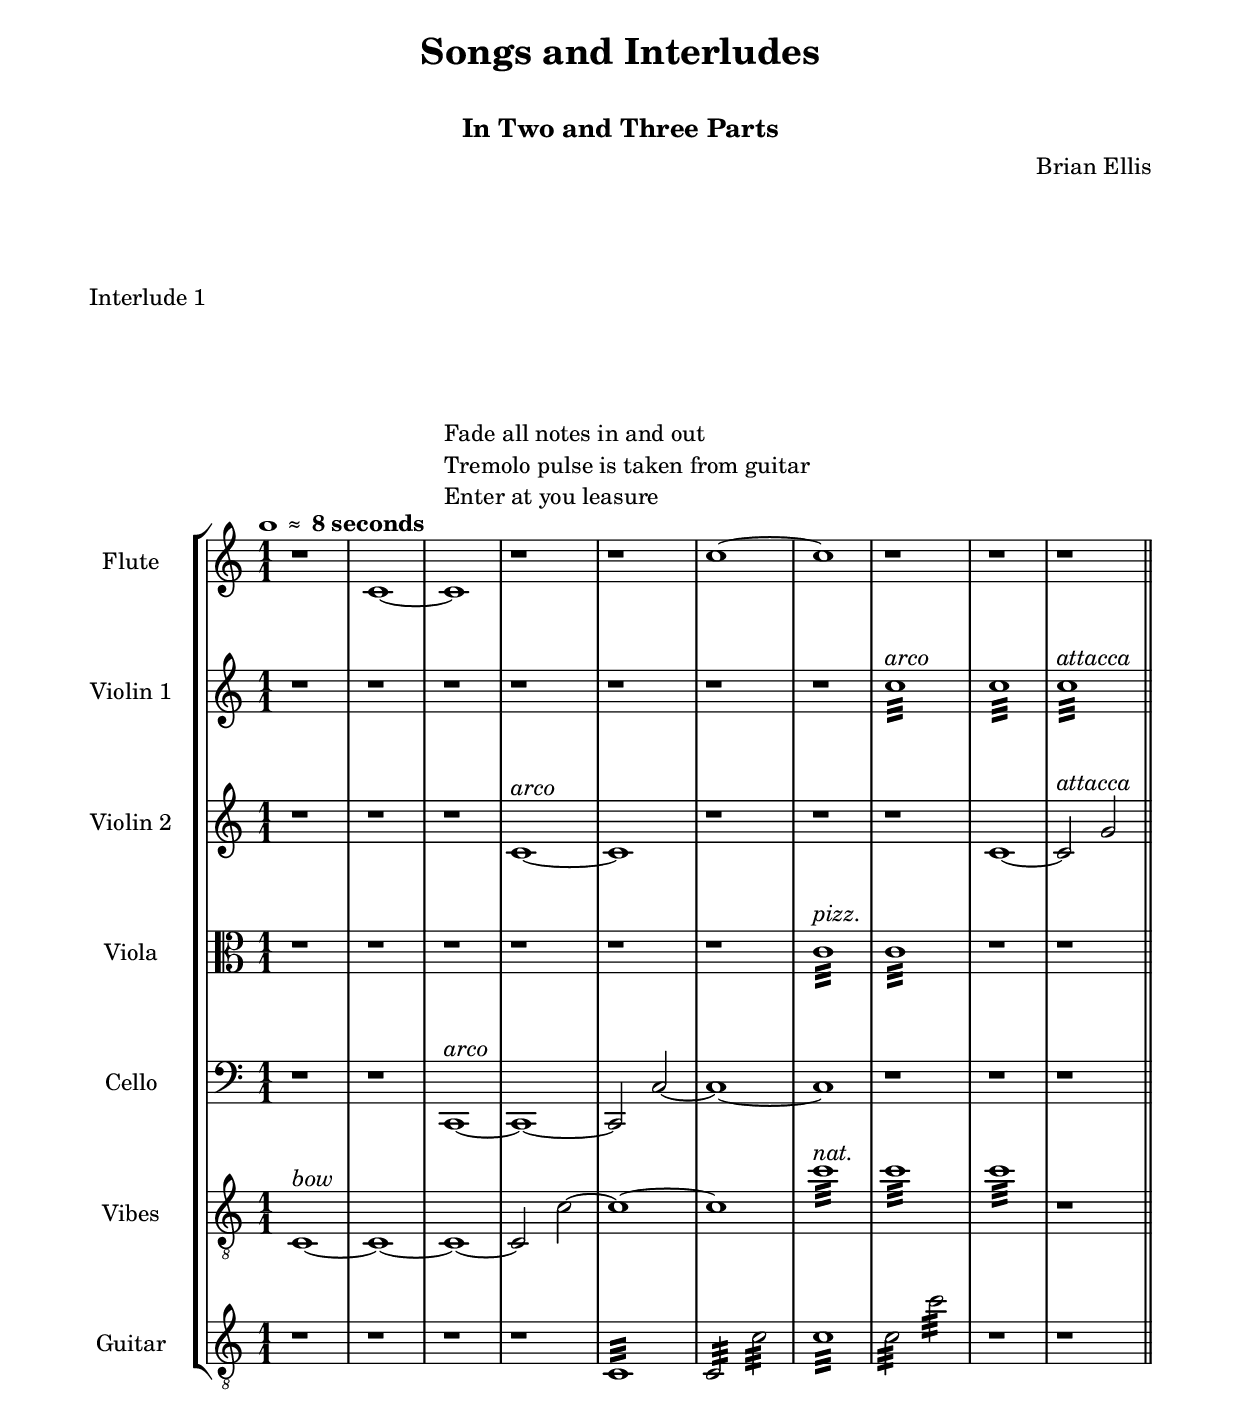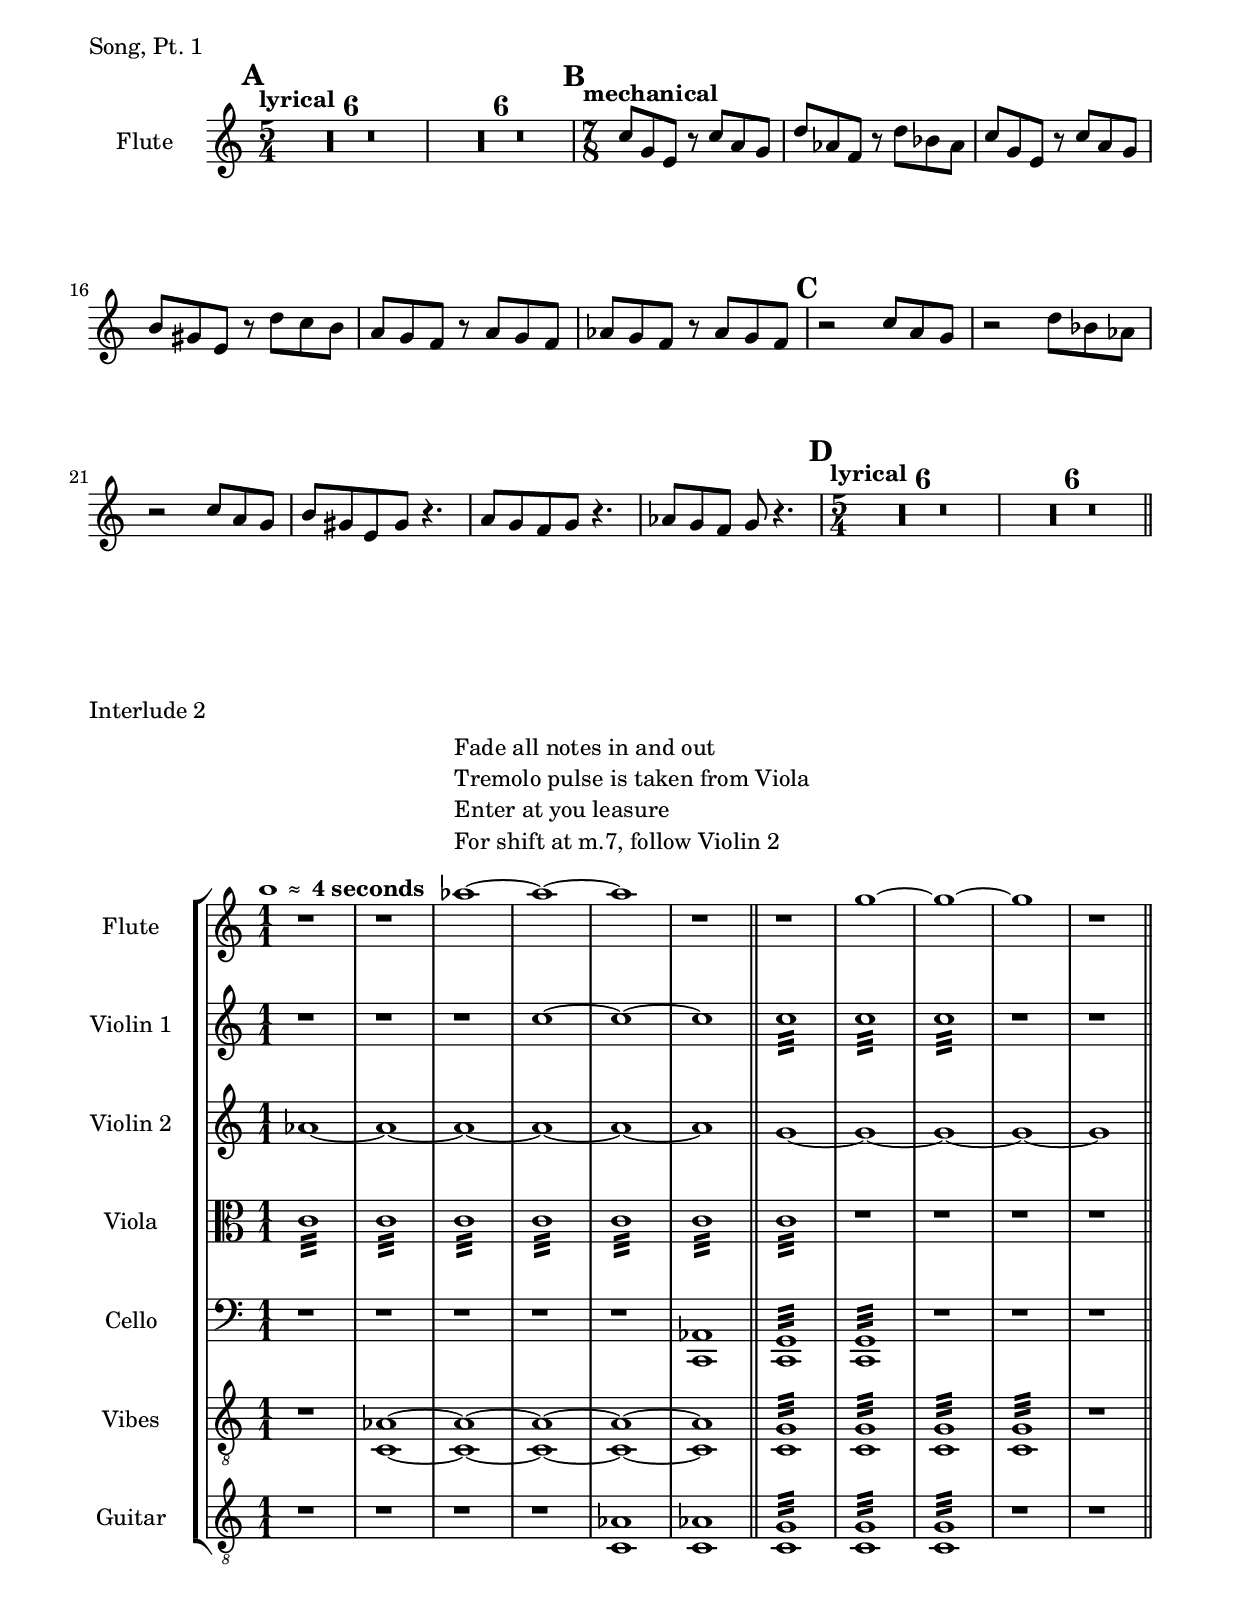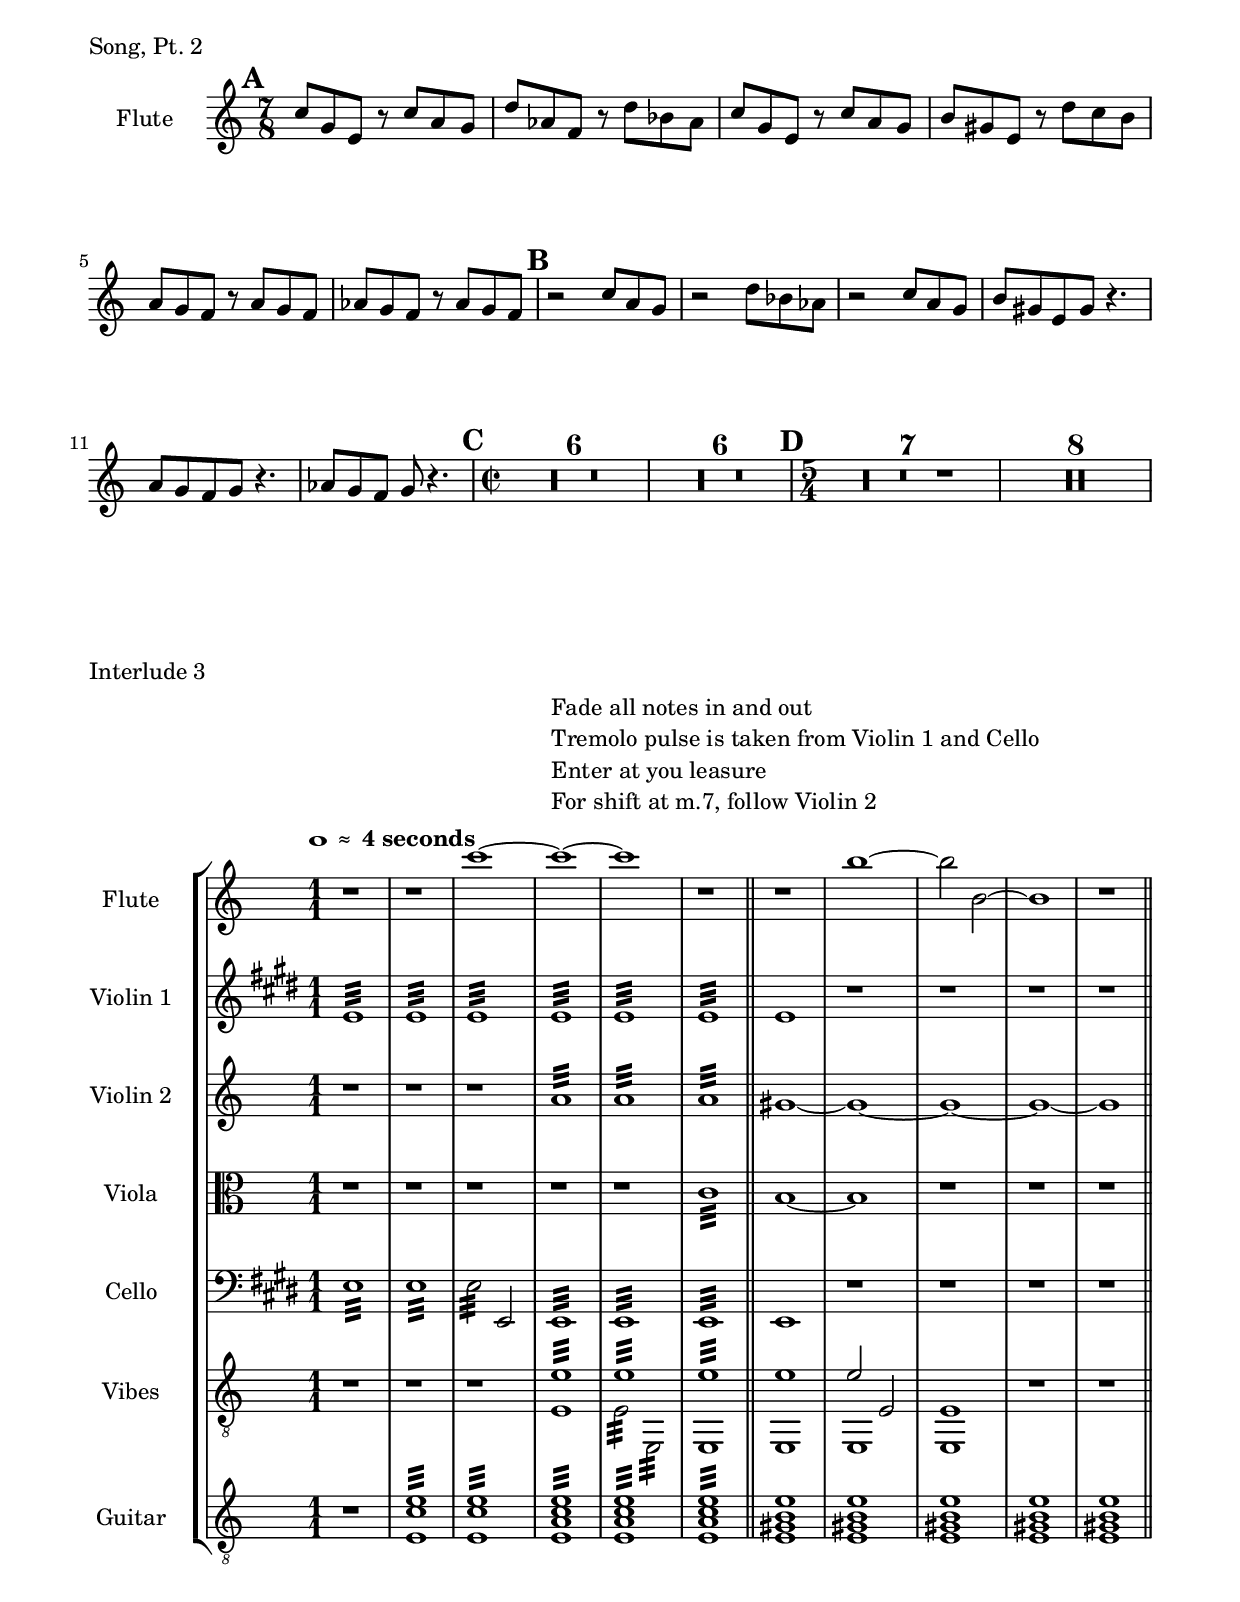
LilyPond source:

\version "2.18.2"


\paper{
  indent = 2\cm
  left-margin = 1.5\cm
  right-margin = 1.5\cm
  top-margin = 2\cm
  bottom-margin = 1.5\cm
  ragged-last-bottom = ##f
  print-page-number = ##f
}

\header{
title = "Songs and Interludes"
subtitle = \markup{\column{"   " "In Two and Three Parts"}}
composer =  \markup{\column{"   " "Brian Ellis" "  " "  " " "}}
piece = ""
insturment = "Flute"
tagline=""
}


#(set-global-staff-size 20)

\version "2.18.2"
		

\score{
\header{
piece ="Interlude 1"
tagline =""
}
\new StaffGroup <<
%=========================================================================
\new Staff \with {
  instrumentName = #"Flute"
  shortInstrumentName = #""
  midiInstrument = "Violin"
}{
	\relative c' {
\compressFullBarRests
	\key c \major
	\time 1/1
	\tempo \markup
	{\concat{ \smaller \general-align #Y #DOWN \note #"1" #1 " ≈ " "8 seconds"}}
	r1
	c1 ~c 

	^\markup{\column {"  " 
	"Fade all notes in and out"
	"Tremolo pulse is taken from guitar"
	"Enter at you leasure"
	"  "
	}}

	r1 r1
	c'1~ c1 r1 r1 r1
	\bar "||"
	
	}	
}
%=========================================================================
\new Staff \with {
  instrumentName = #"Violin 1"
  shortInstrumentName = #""
  midiInstrument = "Violin"
}{
	\relative c'' {
\compressFullBarRests
	\key c \major
	r1 r1 r1 r1 r1 r1 r1 c:32^\markup{\italic{arco}}
	 c: c: ^\markup{\italic{attacca}}

	}	
}
%=========================================================================

\new Staff \with {
  instrumentName = #"Violin 2"
  shortInstrumentName = #""
  midiInstrument = "Violin"
}{
	
	\relative c' {
	r1 r1 r1 c1^\markup{\italic{arco}} ~c r r r c1~
	c2 ^\markup{\italic{attacca}} 
	g' 

	}	
}

%=========================================================================

\new Staff \with {
  instrumentName = #"Viola"
  shortInstrumentName = #""
  midiInstrument = "Violin"
}{
	
	\relative c' {
\compressFullBarRests
	\clef "alto"
	r1 r1 r1 r1 r1 r1 c1:32^\markup{\italic{pizz.}} c: r1 r1
	}	
}

%=========================================================================

\new Staff \with {
  instrumentName = #"Cello"
  shortInstrumentName = #""
  midiInstrument = "Cello"
}{
	
	\relative c {
	\clef "bass"
	r1 r1 c,1^\markup{\italic{arco}} ~ c ~ c2 c' ~ c1 ~ c1 r1 r1 r1
	}	
}

%=========================================================================
\new Staff \with {
  instrumentName = #"Vibes"
  shortInstrumentName = #""
  midiInstrument = "vibraphone"
}{
	\relative c {
	\key c \major
	\clef "treble_8"
	c1^\markup{\italic{bow}} ~ c1 ~  c ~ c2 c' ~ c1 ~ c 
	c':32^\markup{\italic{nat.}} c: c: r1
	}	
}%=========================================================================
\new Staff \with {
  instrumentName = #"Guitar"
  shortInstrumentName = #""
  midiInstrument = "vibraphone"
}{
	\relative c {
	\key c \major
	\clef "treble_8"
	r1 r1 r1 r1 c1:32 c2:32 c'2: c1:32 c2: c'2: r1 r1

	}	
}
>>
\midi {}
  \layout {
  }
}





\pageBreak


fluteSongOne = \relative c'' {
\compressFullBarRests
	\key c \major
	\clef "treble"
\mark \default

\tempo "lyrical"
	\time 5/4
	R1*5/4*6
	R1*5/4*6

\mark \default
\tempo "mechanical"

	\time 7/8
	c8 [g e] r c'[ a g]
	d' [aes f] r d'[ bes aes]
	c [g e] r c' [a g]
	b[ gis e] r d'[ c b]
	a[ g f] r a [g f]
	aes[ g f] r aes[ g f]

\mark \default
	r2 c'8[ a g]
	r2 d'8[ bes aes]
	r2 c8 [a g]
	b8[ gis e gis] r4.
	a8[ g f g] r4.
	aes8[ g f] g r4.

\mark \default

\tempo "lyrical"
	\time 5/4
	R1*5/4*6
	R1*5/4*6

\bar "||"
	}	


	

\score{
\header{
piece ="Song, Pt. 1"
composer = "Brian Ellis"
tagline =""
}
\new Staff \with {
  instrumentName = #"Flute"
  shortInstrumentName = #""
  midiInstrument = "Violin"
}{
	\fluteSongOne
}
\layout{}
}


\version "2.18.2"
		

\score{
\header{
piece ="Interlude 2"
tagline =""
}
\new StaffGroup <<
%=========================================================================
\new Staff \with {
  instrumentName = #"Flute"
  shortInstrumentName = #""
  midiInstrument = "Violin"
}{
	\relative c' {
\compressFullBarRests
	\key c \major
	\time 1/1
	\tempo \markup
	{\concat{ \smaller \general-align #Y #DOWN \note #"1" #1 " ≈ " "4 seconds"}}
	r1 r1
	aes''1
	
	^\markup{\column {"  " 
	"Fade all notes in and out"
	"Tremolo pulse is taken from Viola"
	"Enter at you leasure"
	"For shift at m.7, follow Violin 2"
	"  "
	}}
	
	~aes ~ aes r
	r g ~ g ~ g r
	\bar "||"
	
	}	
}
%=========================================================================
\new Staff \with {
  instrumentName = #"Violin 1"
  shortInstrumentName = #""
  midiInstrument = "Violin"
}{
	\relative c'' {
\compressFullBarRests
	\key c \major
	r1 r1 r1 c1 ~ c ~ c c:32 c: c: r r
	}	
}
%=========================================================================

\new Staff \with {
  instrumentName = #"Violin 2"
  shortInstrumentName = #""
  midiInstrument = "Violin"
}{
	
	\relative c' {
	aes'1 ~ aes~ aes~ aes~ aes~ aes \bar"||" g ~ g ~ g ~ g ~ g

	}	
}

%=========================================================================

\new Staff \with {
  instrumentName = #"Viola"
  shortInstrumentName = #""
  midiInstrument = "Violin"
}{
	
	\relative c' {
\compressFullBarRests
	\clef "alto"
	c:32 c: c: c: c: c: 
	c: r r r r1

	}	
}

%=========================================================================

\new Staff \with {
  instrumentName = #"Cello"
  shortInstrumentName = #""
  midiInstrument = "Cello"
}{
	
	\relative c {
	\clef "bass"
	r1 r1 r1 r1 r1 <c, aes'>
	<c g'>:32 <c g'>:32 r r r
	}	
}

%=========================================================================
\new Staff \with {
  instrumentName = #"Vibes"
  shortInstrumentName = #""
  midiInstrument = "vibraphone"
}{
	\relative c {
	\key c \major
	\clef "treble_8"
	r1 <c aes'> ~ <c aes'> ~ <c aes'> ~ <c aes'> ~ <c aes'>
	<c g'>:32 <c g'>:32 <c g'>:32 <c g'>:32 r1
	}	
}%=========================================================================
\new Staff \with {
  instrumentName = #"Guitar"
  shortInstrumentName = #""
  midiInstrument = "vibraphone"
}{
	\relative c {
	\key c \major
	\clef "treble_8"
	r1 r1 r1 r1 <c aes'> <c aes'> <c g'>:32 <c g'>: <c g'>: r r
	}	
}
>>
\midi {}
\layout{}
}





\pageBreak


fluteSongTwo = \relative c'' {
\compressFullBarRests
	\key c \major
	\clef "treble"
\mark \default
	\time 7/8
	c8 [g e] r c'[ a g]
	d' [aes f] r d'[ bes aes]
	c [g e] r c' [a g]
	b[ gis e] r d'[ c b]
	a[ g f] r a [g f]
	aes[ g f] r aes[ g f]

\mark \default
	r2 c'8[ a g]
	r2 d'8[ bes aes]
	r2 c8 [a g]
	b8[ gis e gis] r4.
	a8[ g f g] r4.
	aes8[ g f] g r4.

\mark \default
\time 2/2
	R1*6
	R1*6
\mark \default
\time 5/4
	R1*5/4*7
	R1*5/4*8
	}	
	

\score{
\header{
piece ="Song, Pt. 2"
composer = "Brian Ellis"
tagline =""
}
\new Staff \with {
  instrumentName = #"Flute"
  shortInstrumentName = #""
  midiInstrument = "Violin"
}{
	\fluteSongTwo
}
\layout {
  }
}

\version "2.18.2"

\score{
	
\header{
piece ="Interlude 3"
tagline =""
}
\new StaffGroup <<
%=========================================================================
\new Staff \with {
  instrumentName = #"Flute"
  shortInstrumentName = #""
  midiInstrument = "Violin"
}{
	\relative c' {
\compressFullBarRests
	\key c \major
	\time 1/1
	\tempo \markup
	{\concat{ \smaller \general-align #Y #DOWN \note #"1" #1 " ≈ " "4 seconds"}}
	r1 r1
	c''1
	
	
	
	~c 

^\markup{\column {"  " 
	"Fade all notes in and out"
	"Tremolo pulse is taken from Violin 1 and Cello"
	"Enter at you leasure"
	"For shift at m.7, follow Violin 2"
	"  "
	}}

	~ c r
	r b ~ b2 b,2 ~ b1 r
	\bar "||"
	
	}	
}
%=========================================================================
\new Staff \with {
  instrumentName = #"Violin 1"
  shortInstrumentName = #""
  midiInstrument = "Violin"
}{
	\relative c' {
\compressFullBarRests
	\key e \major
	e:32 e: e: e: e: e: 
\bar "||"
	e r r r r1
	}	
}
%=========================================================================

\new Staff \with {
  instrumentName = #"Violin 2"
  shortInstrumentName = #""
  midiInstrument = "Violin"
}{
	
	\relative c' {
	r1 r1 r1 a':32 a:32 a:32
	gis ~ gis ~ gis ~ gis ~ gis

	}	
}

%=========================================================================

\new Staff \with {
  instrumentName = #"Viola"
  shortInstrumentName = #""
  midiInstrument = "Violin"
}{
	
	\relative c' {
\compressFullBarRests
	\clef "alto"
	r1 r1 r1 r1 r1 c1:32 b~b r1 r1 r1

	}	
}

%=========================================================================

\new Staff \with {
  instrumentName = #"Cello"
  shortInstrumentName = #""
  midiInstrument = "Cello"
}{
	
	\relative c {
	\clef "bass"
	\key e \major
	e:32 e: e2: e, e1: e: e: 
	e r r r r1
	}	
}

%=========================================================================
\new Staff \with {
  instrumentName = #"Vibes"
  shortInstrumentName = #""
  midiInstrument = "vibraphone"
}{
	\relative c {
	\key c \major
	\clef "treble_8"
	r1 r1 r1 <e e'>:32 <<{e'1:32}\\{e,2:32 e,:32}>> 
	<e e''>1:32<e e''>1 <<{e''2 e,}\\{e,1}>>  <e e'>
	r1 r1

	}	
}%=========================================================================
\new Staff \with {
  instrumentName = #"Guitar"
  shortInstrumentName = #""
  midiInstrument = "vibraphone"
}{
	\relative c {
	\key c \major
	\clef "treble_8"
		r1 <e c' e>1:32 <e c' e>1:
	<e a c e>1: <e a c e>1: <e a c e>1:
	<e gis b e>1 <e gis b e>1 <e gis b e>1 
	<e gis b e>1 
	<e gis b e>1 
}	
}
>>
\midi {}
\layout{}
}




